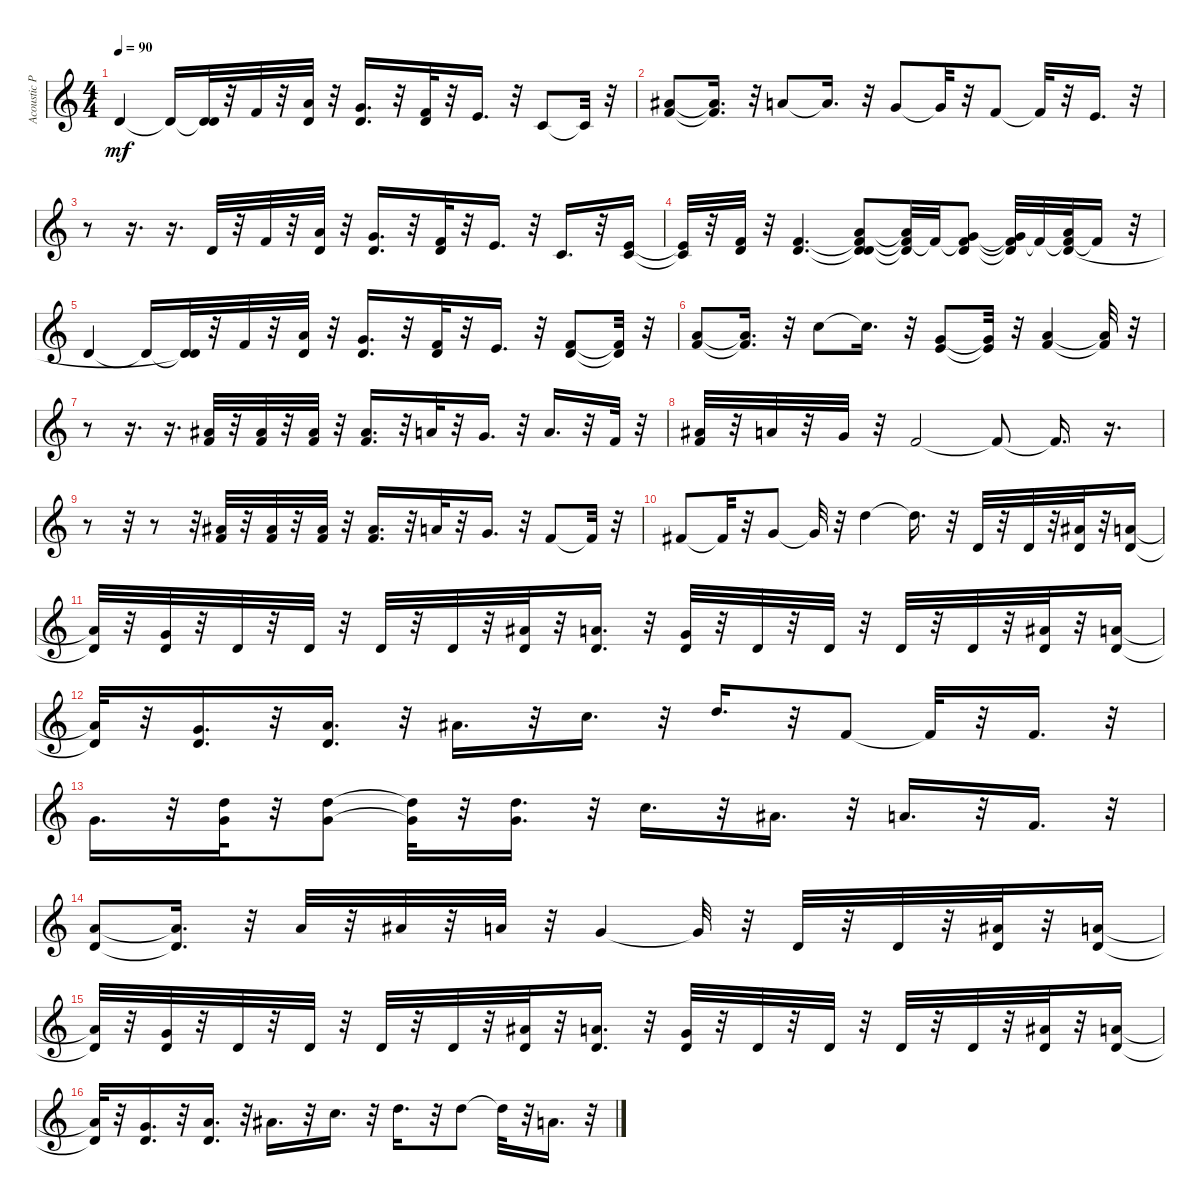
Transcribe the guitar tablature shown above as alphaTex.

\track ("Acoustic Piano (Staff 1)" "Acoustic P") {instrument acousticgrandpiano}
\staff {score}
\tuning (E4 B3 G3 D3 A2 E2 B1) {hide}
\ts (4 4)
\tempo 90
\clef g2
\ks c
3.2.4{dy mf} 3.2{t}.16 (3.2{t} 7.3{t}).32 r.32 1.1.32 r.32 (5.1 3.2).32 r.32 (3.1 3.2).16{d} r.32 (1.1 3.2).32 r.32 0.1.16{d} r.32 1.2.8 1.2{t}.32 r.32 |
(1.1 11.2).8 (1.1{t} 11.2{t}).16{d} r.32 5.1.8 5.1{t}.16{d} r.32 3.1.8 3.1{t}.32 r.32 1.1.8 1.1{t}.32 r.32 0.1.16{d} r.32 |
r.8 r.16{d} r.16{d} 3.2.32 r.32 1.1.32 r.32 (5.1 3.2).32 r.32 (3.1 3.2).16{d} r.32 (1.1 3.2).32 r.32 0.1.16{d} r.32 1.2.16{d} r.32 (0.1 1.2).16 |
(0.1{t} 1.2{t}).32 r.32 (1.1 3.2).32 r.32 (1.1 3.2).4{d} (1.1{t} 3.2{t} 14.3 12.4).8 (1.1{t} 3.2{t} 14.3{t}).32 1.1{t}.32 (1.1{t} 8.2 7.3).8 (1.1{t} 8.2{t} 7.3{t}).32 1.1{t}.32 (1.1{t} 10.2 7.3).32 1.1{t}.16 r.32 |
3.2.4 3.2{t}.16 (3.2{t} 7.3{t}).32 r.32 1.1.32 r.32 (5.1 3.2).32 r.32 (3.1 3.2).16{d} r.32 (1.1 3.2).32 r.32 0.1.16{d} r.32 (1.1 3.2).8 (1.1{t} 3.2{t}).32 r.32 |
(1.1 10.2).8 (1.1{t} 10.2{t}).16{d} r.32 8.1.8 8.1{t}.16{d} r.32 (0.1 8.2).8 (0.1{t} 8.2{t}).32 r.32 (1.1 10.2).4 (1.1{t} 10.2{t}).32 r.32 |
r.8 r.16{d} r.16{d} (1.1 11.2).32 r.32 (1.1 11.2).32 r.32 (1.1 11.2).32 r.32 (1.1 11.2).16{d} r.32 5.1.32 r.32 3.1.16{d} r.32 5.1.16{d} r.32 1.1.32 r.32 |
(1.1 11.2).32 r.32 5.1.32 r.32 3.1.32 r.32 1.1.2 1.1{t}.8 1.1{t}.16{d} r.16{d} |
r.8 r.32 r.8 r.32 (1.1 11.2).32 r.32 (1.1 11.2).32 r.32 (1.1 11.2).32 r.32 (1.1 11.2).16{d} r.32 5.1.32 r.32 3.1.16{d} r.32 1.1.8 1.1{t}.32 r.32 |
2.1.8 2.1{t}.32 r.32 3.1.8 3.1{t}.32 r.32 10.1.4 10.1{t}.16{d} r.32 3.2.32 r.32 3.2.32 r.32 (6.1 3.2).32 r.32 (5.1 3.2).16 |
(5.1{t} 3.2{t}).32 r.32 (3.1 3.2).32 r.32 3.2.32 r.32 3.2.32 r.32 3.2.32 r.32 3.2.32 r.32 (6.1 3.2).32 r.32 (5.1 3.2).16{d} r.32 (3.1 3.2).32 r.32 3.2.32 r.32 3.2.32 r.32 3.2.32 r.32 3.2.32 r.32 (6.1 3.2).32 r.32 (5.1 3.2).16 |
(5.1{t} 3.2{t}).32 r.32 (3.1 3.2).16{d} r.32 (5.1 3.2).16{d} r.32 6.1.16{d} r.32 8.1.16{d} r.32 10.1.16{d} r.32 1.1.8 1.1{t}.32 r.32 1.1.16{d} r.32 |
3.1.16{d} r.32 (3.1 15.2).32 r.32 (3.1 15.2).8 (3.1{t} 15.2{t}).32 r.32 (10.1 8.2).16{d} r.32 8.1.16{d} r.32 6.1.16{d} r.32 5.1.16{d} r.32 1.1.16{d} r.32 |
(5.1 3.2).8 (5.1{t} 3.2{t}).16{d} r.32 5.1.32 r.32 6.1.32 r.32 5.1.32 r.32 3.1.4 3.1{t}.32 r.32 3.2.32 r.32 3.2.32 r.32 (6.1 3.2).32 r.32 (5.1 3.2).16 |
(5.1{t} 3.2{t}).32 r.32 (3.1 3.2).32 r.32 3.2.32 r.32 3.2.32 r.32 3.2.32 r.32 3.2.32 r.32 (6.1 3.2).32 r.32 (5.1 3.2).16{d} r.32 (3.1 3.2).32 r.32 3.2.32 r.32 3.2.32 r.32 3.2.32 r.32 3.2.32 r.32 (6.1 3.2).32 r.32 (5.1 3.2).16 |
(5.1{t} 3.2{t}).32 r.32 (3.1 3.2).16{d} r.32 (5.1 3.2).16{d} r.32 6.1.16{d} r.32 8.1.16{d} r.32 10.1.16{d} r.32 10.1.8 10.1{t}.32 r.32 5.1.16{d} r.32
